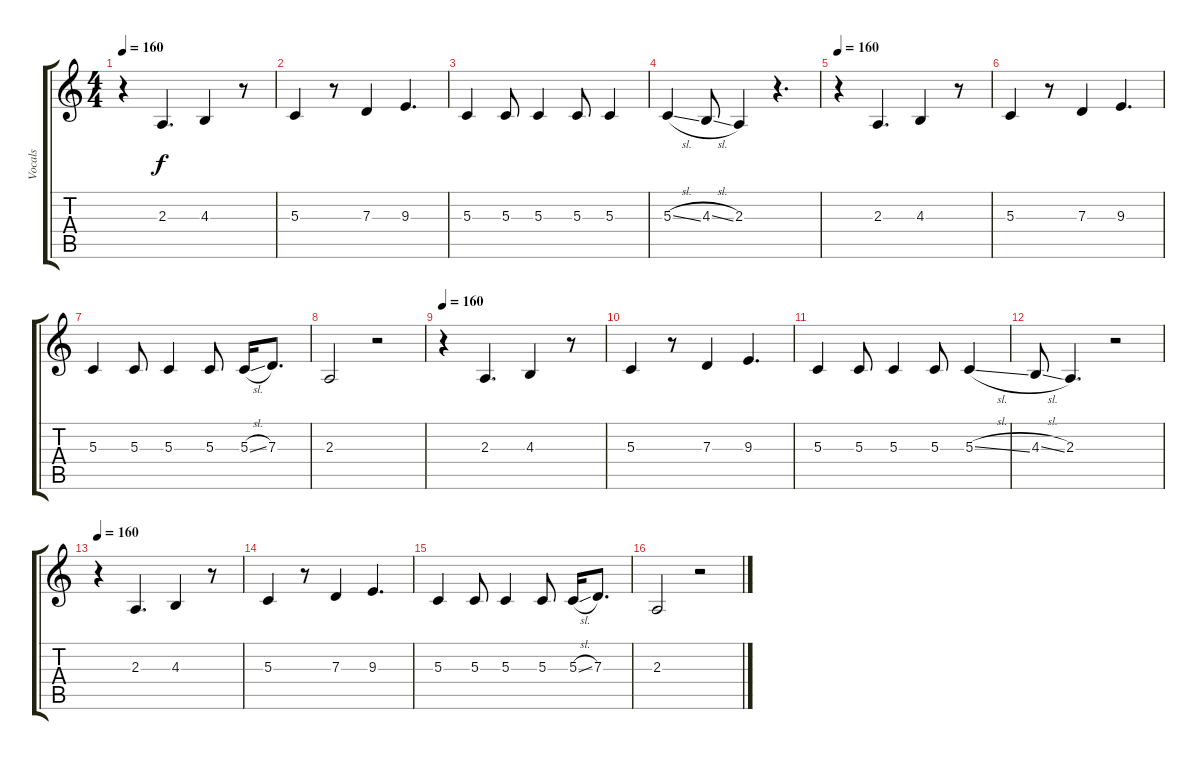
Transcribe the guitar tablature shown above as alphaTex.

\track ("Vocals" "Vocals") {instrument clarinet}
\staff {score tabs}
\tuning (E4 B3 G3 D3 A2 E2) {hide}
\ts (4 4)
\tempo 160
\clef g2
\ks c
r.4{dy f} 2.3.4{d} 4.3.4 r.8 |
5.3.4 r.8 7.3.4 9.3.4{d} |
5.3.4 5.3.8 5.3.4 5.3.8 5.3.4 |
5.3{sl}.4 4.3{sl}.8 2.3.4 r.4{d} |
\tempo 160
r.4 2.3.4{d} 4.3.4 r.8 |
5.3.4 r.8 7.3.4 9.3.4{d} |
5.3.4 5.3.8 5.3.4 5.3.8 5.3{sl}.16 7.3.8{d} |
2.3.2 r.2 |
\tempo 160
r.4 2.3.4{d} 4.3.4 r.8 |
5.3.4 r.8 7.3.4 9.3.4{d} |
5.3.4 5.3.8 5.3.4 5.3.8 5.3{sl}.4 |
4.3{sl}.8 2.3.4{d} r.2 |
\tempo 160
r.4 2.3.4{d} 4.3.4 r.8 |
5.3.4 r.8 7.3.4 9.3.4{d} |
5.3.4 5.3.8 5.3.4 5.3.8 5.3{sl}.16 7.3.8{d} |
2.3.2 r.2
